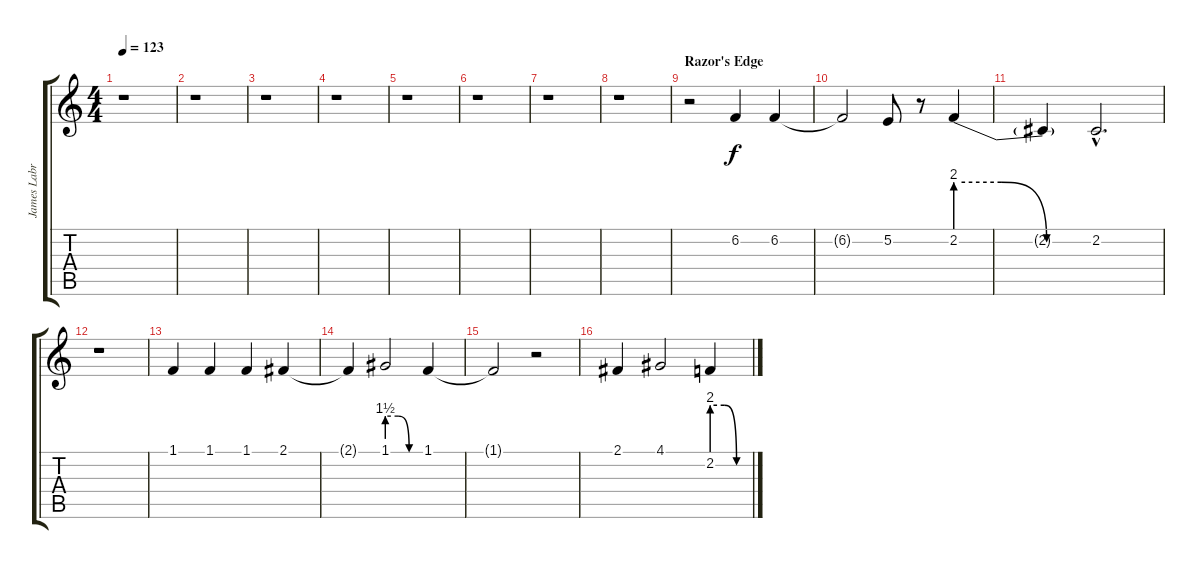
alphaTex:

\track ("James Labrie" "James Labr") {instrument altosax}
\staff {score tabs}
\tuning (E4 B3 G3 D3 A2 E2) {hide}
\ts (4 4)
\tempo 123
\clef g2
\ks c
r.1{dy f} |
r.1 |
r.1 |
r.1 |
r.1 |
r.1 |
r.1 |
r.1 |
\section ("" "Razor's Edge")
r.2 6.2.4 6.2.4 |
6.2{t}.2 5.2.8 r.8 2.2{be (custom 0 8 20 8 40 0 60 0)}.4 |
2.2{t}.4 2.2{hac}.2{d} |
r.1 |
1.1.4 1.1.4 1.1.4 2.1.4 |
2.1{t}.4 1.1{be (custom 0 6 20 6 40 0 60 0)}.2 1.1.4 |
1.1{t}.2 r.2 |
2.1.4 4.1.2 2.2{be (custom 0 8 20 8 40 0 60 0)}.4
